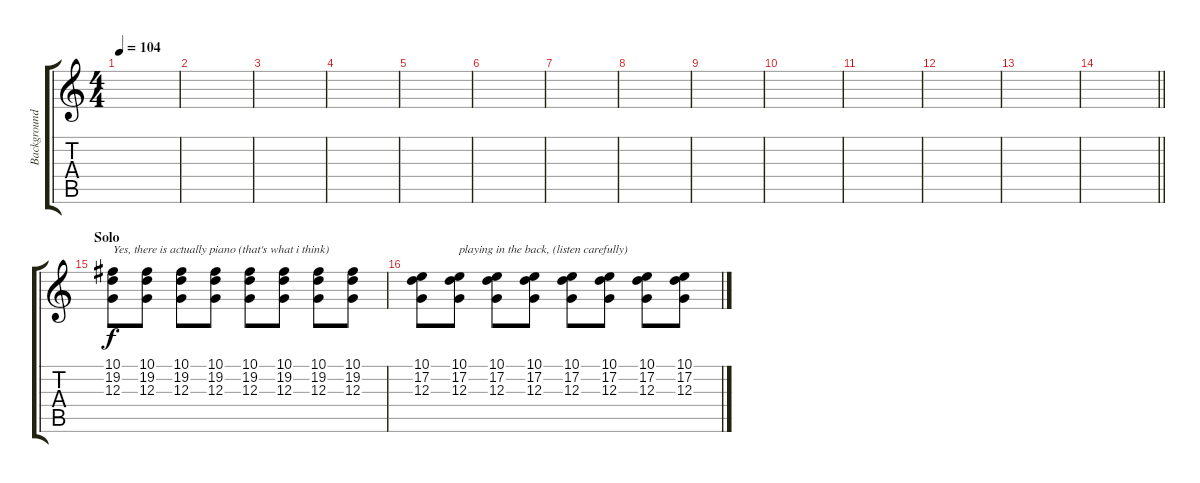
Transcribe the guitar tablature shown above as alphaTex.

\track ("Background Piano" "Background") {instrument brightacousticpiano}
\staff {score tabs}
\tuning (E4 B3 G3 D3 A2 E2) {hide}
\ts (4 4)
\tempo 104
\clef g2
\ks c
|
|
|
|
|
|
|
|
|
|
|
|
|
\barLineRight lightlight
|
\section ("" "Solo")
(10.1 19.2 12.3).8{txt "Yes, there is actually piano (that's what i think)"} (10.1 19.2 12.3).8 (10.1 19.2 12.3).8 (10.1 19.2 12.3).8 (10.1 19.2 12.3).8 (10.1 19.2 12.3).8 (10.1 19.2 12.3).8 (10.1 19.2 12.3).8 |
(10.1 17.2 12.3).8 (10.1 17.2 12.3).8{txt "playing in the back, (listen carefully)"} (10.1 17.2 12.3).8 (10.1 17.2 12.3).8 (10.1 17.2 12.3).8 (10.1 17.2 12.3).8 (10.1 17.2 12.3).8 (10.1 17.2 12.3).8
